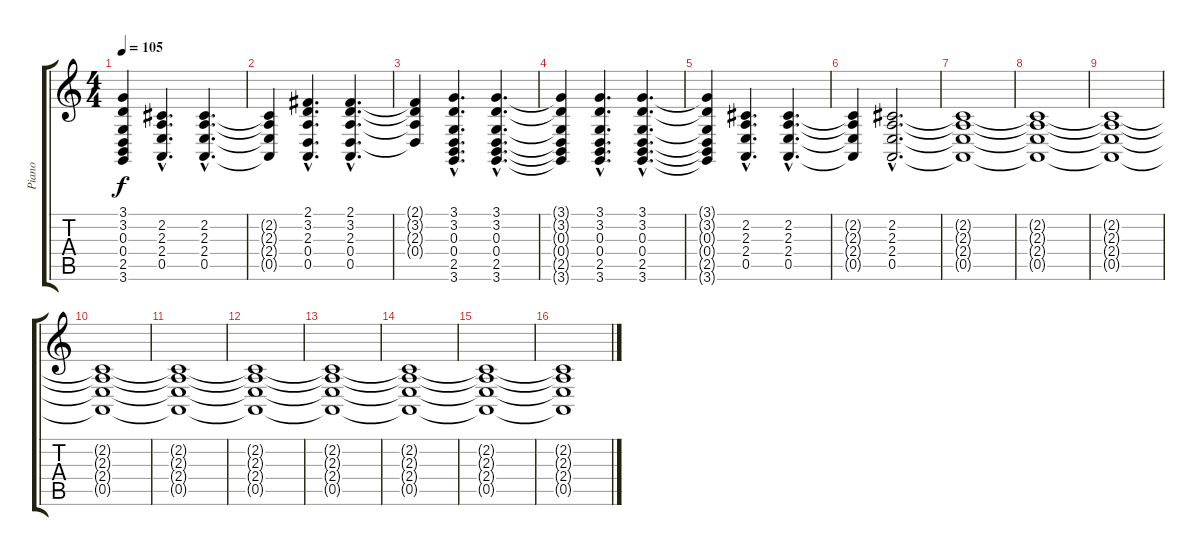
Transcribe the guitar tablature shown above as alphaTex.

\track ("Piano " "Piano ") {instrument acousticgrandpiano}
\staff {score tabs}
\tuning (E4 B3 G3 D3 A2 E2) {hide}
\ts (4 4)
\tempo 105
\clef g2
\ks c
(3.1{t} 3.2{t} 0.3{t} 0.4{t} 2.5{t} 3.6{t}).4{dy f} (2.2{hac} 2.3{hac} 2.4{hac} 0.5{hac}).4{d} (2.2{hac} 2.3{hac} 2.4{hac} 0.5{hac}).4{d} |
(2.2{t} 2.3{t} 2.4{t} 0.5{t}).4 (2.1{hac} 3.2{hac} 2.3{hac} 0.4{hac} 0.5).4{d} (2.1{hac} 3.2{hac} 2.3{hac} 0.4{hac} 0.5).4{d} |
(2.1{t} 3.2{t} 2.3{t} 0.4{t}).4 (3.1{hac} 3.2{hac} 0.3{hac} 0.4{hac} 2.5{hac} 3.6{hac}).4{d} (3.1{hac} 3.2{hac} 0.3{hac} 0.4{hac} 2.5{hac} 3.6{hac}).4{d} |
(3.1{t} 3.2{t} 0.3{t} 0.4{t} 2.5{t} 3.6{t}).4 (3.1{hac} 3.2{hac} 0.3{hac} 0.4{hac} 2.5{hac} 3.6{hac}).4{d} (3.1{hac} 3.2{hac} 0.3{hac} 0.4{hac} 2.5{hac} 3.6{hac}).4{d} |
(3.1{t} 3.2{t} 0.3{t} 0.4{t} 2.5{t} 3.6{t}).4 (2.2{hac} 2.3{hac} 2.4{hac} 0.5{hac}).4{d} (2.2{hac} 2.3{hac} 2.4{hac} 0.5{hac}).4{d} |
(2.2{t} 2.3{t} 2.4{t} 0.5{t}).4 (2.2{hac} 2.3{hac} 2.4{hac} 0.5{hac}).2{d} |
(2.2{t} 2.3{t} 2.4{t} 0.5{t}).1 |
(2.2{t} 2.3{t} 2.4{t} 0.5{t}).1 |
(2.2{t} 2.3{t} 2.4{t} 0.5{t}).1 |
(2.2{t} 2.3{t} 2.4{t} 0.5{t}).1 |
(2.2{t} 2.3{t} 2.4{t} 0.5{t}).1 |
(2.2{t} 2.3{t} 2.4{t} 0.5{t}).1 |
(2.2{t} 2.3{t} 2.4{t} 0.5{t}).1 |
(2.2{t} 2.3{t} 2.4{t} 0.5{t}).1 |
(2.2{t} 2.3{t} 2.4{t} 0.5{t}).1 |
(2.2{t} 2.3{t} 2.4{t} 0.5{t}).1
